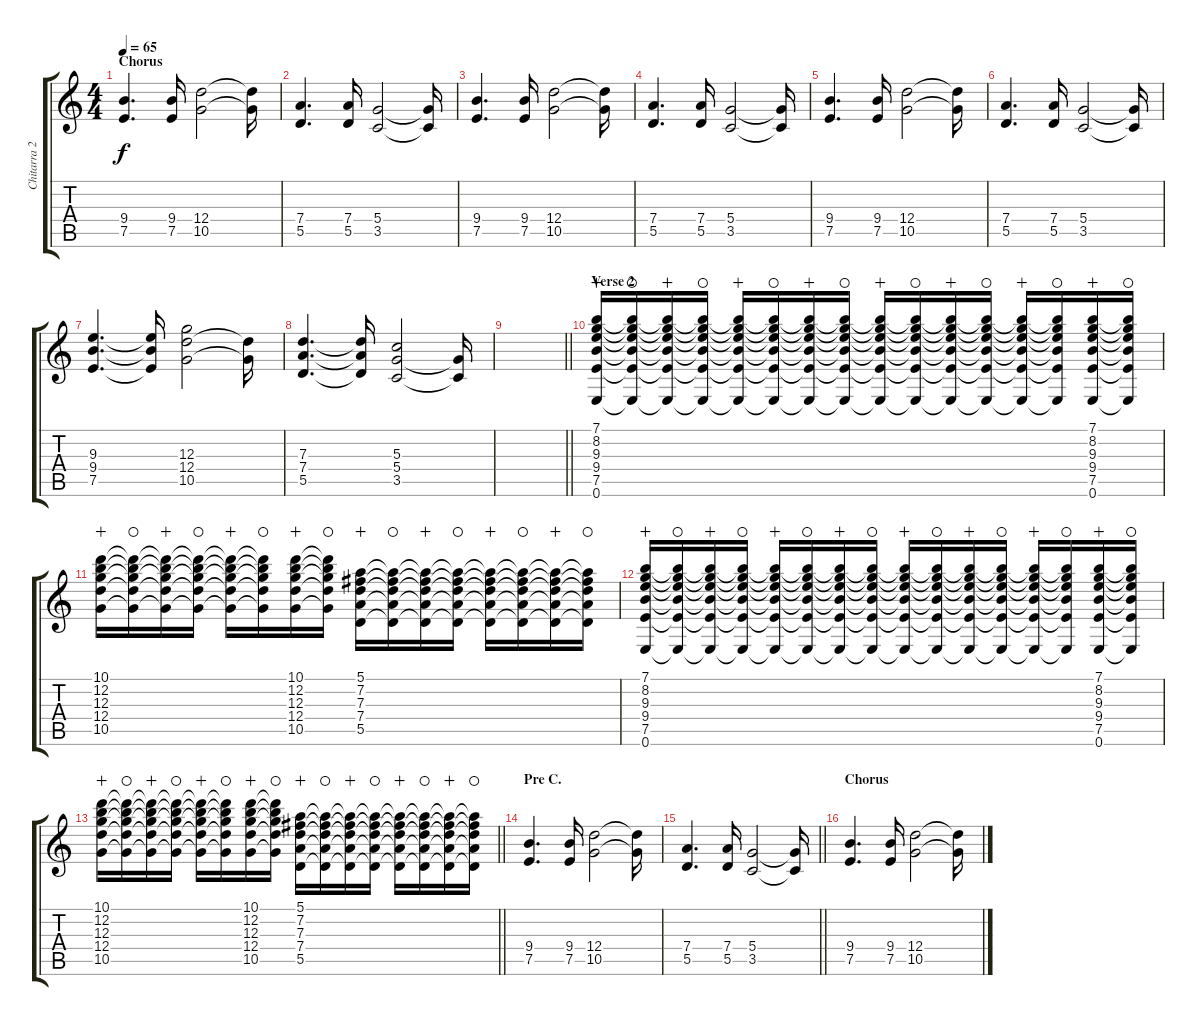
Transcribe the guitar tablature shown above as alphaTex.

\track ("Chitarra 2" "Chitarra 2") {instrument distortionguitar}
\staff {score tabs}
\tuning (E4 B3 G3 D3 A2 E2) {hide}
\ts (4 4)
\section ("" "Chorus")
\tempo 65
\clef g2
\ks c
(9.4 7.5).4{d dy f volume 13 instrument distortionguitar} (9.4 7.5).16 (12.4 10.5).2 (12.4{t} 10.5{t}).16 |
(7.4 5.5).4{d} (7.4 5.5).16 (5.4 3.5).2 (5.4{t} 3.5{t}).16 |
(9.4 7.5).4{d volume 13 instrument distortionguitar} (9.4 7.5).16 (12.4 10.5).2 (12.4{t} 10.5{t}).16 |
(7.4 5.5).4{d} (7.4 5.5).16 (5.4 3.5).2 (5.4{t} 3.5{t}).16 |
(9.4 7.5).4{d volume 13 instrument distortionguitar} (9.4 7.5).16 (12.4 10.5).2 (12.4{t} 10.5{t}).16 |
(7.4 5.5).4{d} (7.4 5.5).16 (5.4 3.5).2 (5.4{t} 3.5{t}).16 |
(9.3 9.4 7.5).4{d volume 10 instrument distortionguitar} (9.3{t} 9.4{t} 7.5{t}).16 (12.3 12.4 10.5).2 (12.4{t} 10.5{t}).16 |
(7.3 7.4 5.5).4{d} (7.3{t} 7.4{t} 5.5{t}).16 (5.3 5.4 3.5).2 (5.4{t} 3.5{t}).16 |
\barLineRight lightlight
|
\section ("" "Verse 2")
(7.1 8.2 9.3 9.4 7.5 0.6).16{instrument electricguitarclean wahc} (7.1{t} 8.2{t} 9.3{t} 9.4{t} 7.5{t} 0.6{t}).16{waho} (7.1{t} 8.2{t} 9.3{t} 9.4{t} 7.5{t} 0.6{t}).16{wahc} (7.1{t} 8.2{t} 9.3{t} 9.4{t} 7.5{t} 0.6{t}).16{waho} (7.1{t} 8.2{t} 9.3{t} 9.4{t} 7.5{t} 0.6{t}).16{wahc} (7.1{t} 8.2{t} 9.3{t} 9.4{t} 7.5{t} 0.6{t}).16{waho} (7.1{t} 8.2{t} 9.3{t} 9.4{t} 7.5{t} 0.6{t}).16{wahc} (7.1{t} 8.2{t} 9.3{t} 9.4{t} 7.5{t} 0.6{t}).16{waho} (7.1{t} 8.2{t} 9.3{t} 9.4{t} 7.5{t} 0.6{t}).16{wahc} (7.1{t} 8.2{t} 9.3{t} 9.4{t} 7.5{t} 0.6{t}).16{waho} (7.1{t} 8.2{t} 9.3{t} 9.4{t} 7.5{t} 0.6{t}).16{wahc} (7.1{t} 8.2{t} 9.3{t} 9.4{t} 7.5{t} 0.6{t}).16{waho} (7.1{t} 8.2{t} 9.3{t} 9.4{t} 7.5{t} 0.6{t}).16{wahc} (7.1{t} 8.2{t} 9.3{t} 9.4{t} 7.5{t} 0.6{t}).16{waho} (7.1 8.2 9.3 9.4 7.5 0.6).16{wahc} (7.1{t} 8.2{t} 9.3{t} 9.4{t} 7.5{t} 0.6{t}).16{waho} |
(10.1 12.2 12.3 12.4 10.5).16{instrument electricguitarclean wahc} (10.1{t} 12.2{t} 12.3{t} 12.4{t} 10.5{t}).16{waho} (10.1{t} 12.2{t} 12.3{t} 12.4{t} 10.5{t}).16{wahc} (10.1{t} 12.2{t} 12.3{t} 12.4{t} 10.5{t}).16{waho} (10.1{t} 12.2{t} 12.3{t} 12.4{t} 10.5{t}).16{wahc} (10.1{t} 12.2{t} 12.3{t} 12.4{t} 10.5{t}).16{waho} (10.1 12.2 12.3 12.4 10.5).16{wahc} (10.1{t} 12.2{t} 12.3{t} 12.4{t} 10.5{t}).16{waho} (5.1 7.2 7.3 7.4 5.5).16{wahc} (5.1{t} 7.2{t} 7.3{t} 7.4{t} 5.5{t}).16{waho} (5.1{t} 7.2{t} 7.3{t} 7.4{t} 5.5{t}).16{wahc} (5.1{t} 7.2{t} 7.3{t} 7.4{t} 5.5{t}).16{waho} (5.1{t} 7.2{t} 7.3{t} 7.4{t} 5.5{t}).16{wahc} (5.1{t} 7.2{t} 7.3{t} 7.4{t} 5.5{t}).16{waho} (5.1{t} 7.2{t} 7.3{t} 7.4{t} 5.5{t}).16{wahc} (5.1{t} 7.2{t} 7.3{t} 7.4{t} 5.5{t}).16{waho} |
(7.1 8.2 9.3 9.4 7.5 0.6).16{instrument electricguitarclean wahc} (7.1{t} 8.2{t} 9.3{t} 9.4{t} 7.5{t} 0.6{t}).16{waho} (7.1{t} 8.2{t} 9.3{t} 9.4{t} 7.5{t} 0.6{t}).16{wahc} (7.1{t} 8.2{t} 9.3{t} 9.4{t} 7.5{t} 0.6{t}).16{waho} (7.1{t} 8.2{t} 9.3{t} 9.4{t} 7.5{t} 0.6{t}).16{wahc} (7.1{t} 8.2{t} 9.3{t} 9.4{t} 7.5{t} 0.6{t}).16{waho} (7.1{t} 8.2{t} 9.3{t} 9.4{t} 7.5{t} 0.6{t}).16{wahc} (7.1{t} 8.2{t} 9.3{t} 9.4{t} 7.5{t} 0.6{t}).16{waho} (7.1{t} 8.2{t} 9.3{t} 9.4{t} 7.5{t} 0.6{t}).16{wahc} (7.1{t} 8.2{t} 9.3{t} 9.4{t} 7.5{t} 0.6{t}).16{waho} (7.1{t} 8.2{t} 9.3{t} 9.4{t} 7.5{t} 0.6{t}).16{wahc} (7.1{t} 8.2{t} 9.3{t} 9.4{t} 7.5{t} 0.6{t}).16{waho} (7.1{t} 8.2{t} 9.3{t} 9.4{t} 7.5{t} 0.6{t}).16{wahc} (7.1{t} 8.2{t} 9.3{t} 9.4{t} 7.5{t} 0.6{t}).16{waho} (7.1 8.2 9.3 9.4 7.5 0.6).16{wahc} (7.1{t} 8.2{t} 9.3{t} 9.4{t} 7.5{t} 0.6{t}).16{waho} |
\barLineRight lightlight
(10.1 12.2 12.3 12.4 10.5).16{instrument electricguitarclean wahc} (10.1{t} 12.2{t} 12.3{t} 12.4{t} 10.5{t}).16{waho} (10.1{t} 12.2{t} 12.3{t} 12.4{t} 10.5{t}).16{wahc} (10.1{t} 12.2{t} 12.3{t} 12.4{t} 10.5{t}).16{waho} (10.1{t} 12.2{t} 12.3{t} 12.4{t} 10.5{t}).16{wahc} (10.1{t} 12.2{t} 12.3{t} 12.4{t} 10.5{t}).16{waho} (10.1 12.2 12.3 12.4 10.5).16{wahc} (10.1{t} 12.2{t} 12.3{t} 12.4{t} 10.5{t}).16{waho} (5.1 7.2 7.3 7.4 5.5).16{wahc} (5.1{t} 7.2{t} 7.3{t} 7.4{t} 5.5{t}).16{waho} (5.1{t} 7.2{t} 7.3{t} 7.4{t} 5.5{t}).16{wahc} (5.1{t} 7.2{t} 7.3{t} 7.4{t} 5.5{t}).16{waho} (5.1{t} 7.2{t} 7.3{t} 7.4{t} 5.5{t}).16{wahc} (5.1{t} 7.2{t} 7.3{t} 7.4{t} 5.5{t}).16{waho} (5.1{t} 7.2{t} 7.3{t} 7.4{t} 5.5{t}).16{wahc} (5.1{t} 7.2{t} 7.3{t} 7.4{t} 5.5{t}).16{waho} |
\section ("" "Pre C.")
(9.4 7.5).4{d volume 13 instrument distortionguitar} (9.4 7.5).16 (12.4 10.5).2 (12.4{t} 10.5{t}).16 |
\barLineRight lightlight
(7.4 5.5).4{d} (7.4 5.5).16 (5.4 3.5).2 (5.4{t} 3.5{t}).16 |
\section ("" "Chorus")
(9.4 7.5).4{d volume 13 instrument distortionguitar} (9.4 7.5).16 (12.4 10.5).2 (12.4{t} 10.5{t}).16
